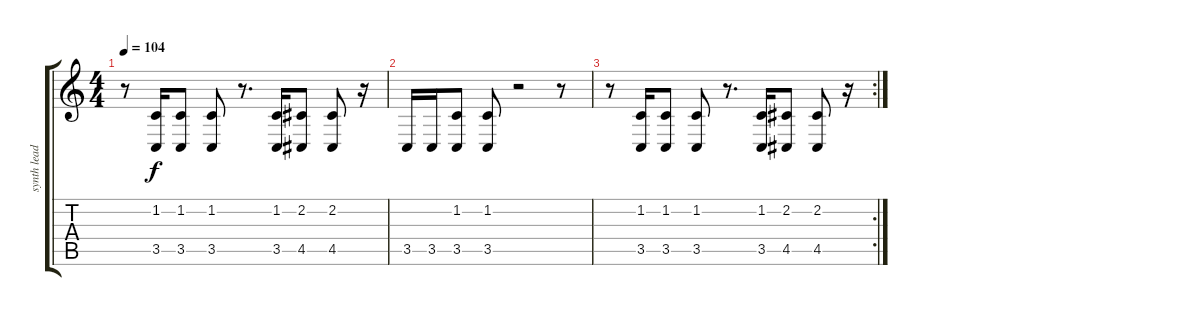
\track ("synth lead" "synth lead") {instrument lead1square}
\staff {score tabs}
\tuning (E4 B3 G3 D3 A2 E2) {hide}
\ts (4 4)
\tempo 104
\clef g2
\ks c
r.8{dy f} (1.2 3.5).16 (1.2 3.5).8 (1.2 3.5).8 r.8{d} (1.2 3.5).16 (2.2 4.5).8 (2.2 4.5).8 r.16 |
3.5.16 3.5.16 (1.2 3.5).8 (1.2 3.5).8 r.2 r.8 |
\rc 2
r.8 (1.2 3.5).16 (1.2 3.5).8 (1.2 3.5).8 r.8{d} (1.2 3.5).16 (2.2 4.5).8 (2.2 4.5).8 r.16
